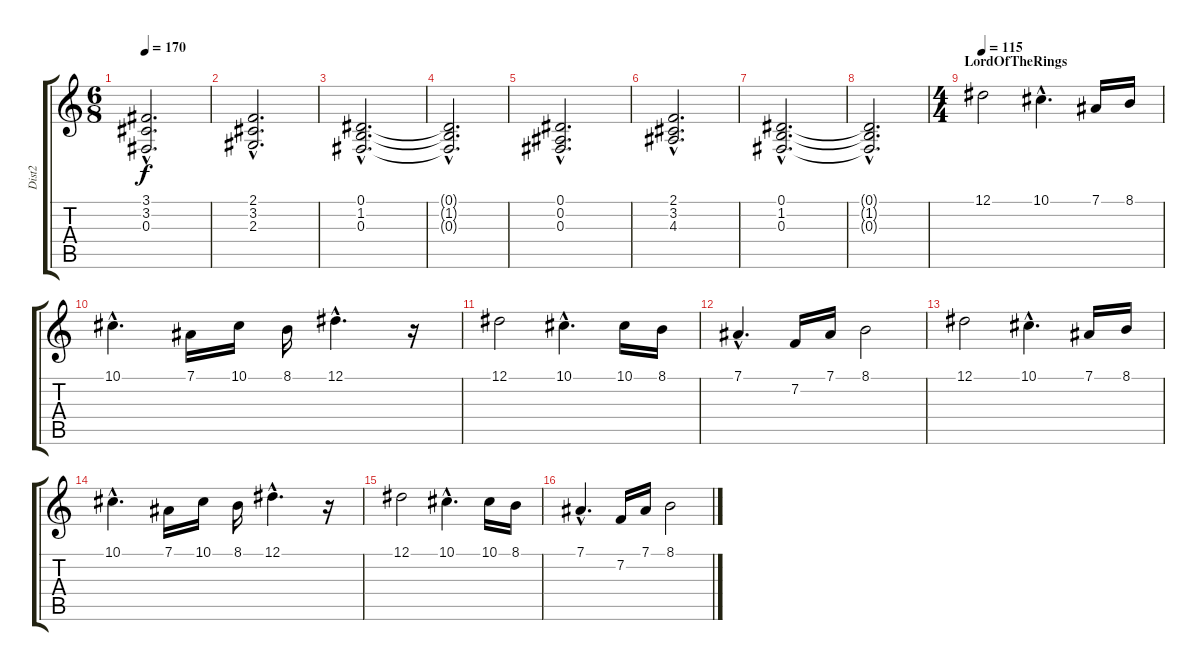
\track ("Dist2" "Dist2") {instrument synthstrings1}
\staff {score tabs}
\tuning (Eb4 Bb3 Gb3 Db3 Ab2 Eb2) {hide}
\ts (6 8)
\tempo 170
\clef g2
\ks c
(3.1{hac} 3.2{hac} 0.3{hac}).2{d dy f} |
(2.1{hac} 3.2{hac} 2.3{hac}).2{d} |
(0.1{hac} 1.2{hac} 0.3{hac}).2{d} |
(0.1{hac t} 1.2{hac t} 0.3{hac t}).2{d} |
(0.1{hac} 0.2{hac} 0.3{hac}).2{d} |
(2.1{hac} 3.2{hac} 4.3{hac}).2{d} |
(0.1{hac} 1.2{hac} 0.3{hac}).2{d} |
(0.1{hac t} 1.2{hac t} 0.3{hac t}).2{d} |
\ts (4 4)
\section ("" "LordOfTheRings")
\tempo 115
12.1.2{volume 13 instrument flute} 10.1{hac}.4{d} 7.1.16 8.1.16 |
10.1{hac}.4{d} 7.1.16 10.1.16 8.1.16 12.1{hac}.4{d} r.16 |
12.1.2 10.1{hac}.4{d} 10.1.16 8.1.16 |
7.1{hac}.4{d} 7.2.16 7.1.16 8.1.2 |
12.1.2 10.1{hac}.4{d} 7.1.16 8.1.16 |
10.1{hac}.4{d} 7.1.16 10.1.16 8.1.16 12.1{hac}.4{d} r.16 |
12.1.2 10.1{hac}.4{d} 10.1.16 8.1.16 |
7.1{hac}.4{d} 7.2.16 7.1.16 8.1.2
